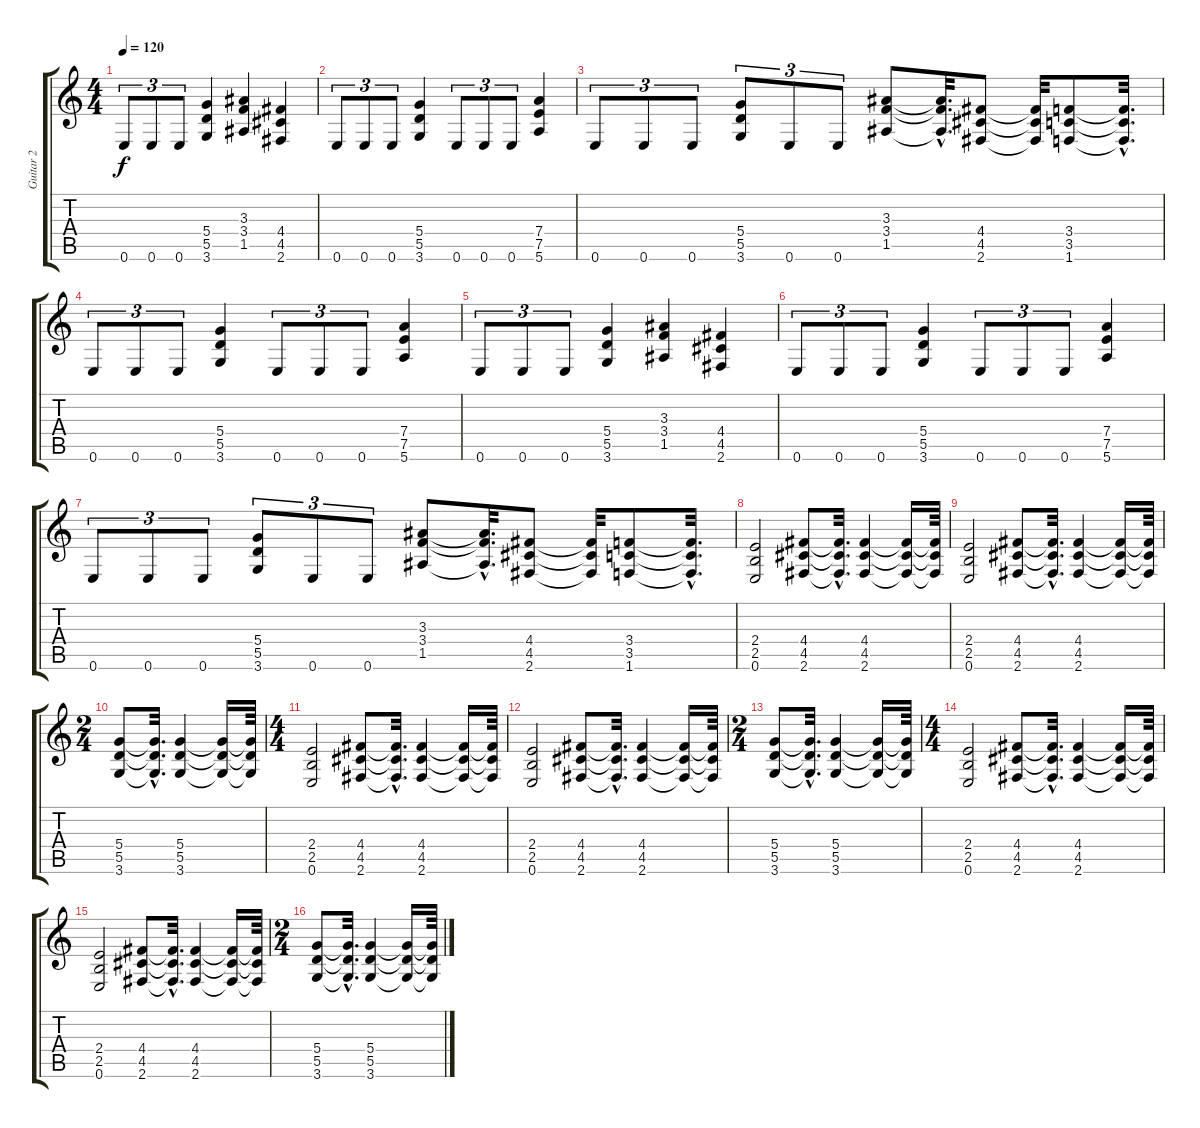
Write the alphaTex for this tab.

\track ("Guitar 2" "Guitar 2") {instrument distortionguitar}
\staff {score tabs}
\tuning (E4 B3 G3 D3 A2 E2) {hide}
\ts (4 4)
\tempo 120
\clef g2
\ks c
0.6.8{tu (3 2) dy f} 0.6.8{tu (3 2)} 0.6.8{tu (3 2)} (5.4 5.5 3.6).4 (3.3 3.4 1.5).4 (4.4 4.5 2.6).4 |
0.6.8{tu (3 2)} 0.6.8{tu (3 2)} 0.6.8{tu (3 2)} (5.4 5.5 3.6).4 0.6.8{tu (3 2)} 0.6.8{tu (3 2)} 0.6.8{tu (3 2)} (7.4 7.5 5.6).4 |
0.6.8{tu (3 2)} 0.6.8{tu (3 2)} 0.6.8{tu (3 2)} (5.4 5.5 3.6).8{tu (3 2)} 0.6.8{tu (3 2)} 0.6.8{tu (3 2)} (3.3 3.4 1.5).8 (3.3{hac t} 3.4{hac t} 1.5{hac t}).32{d} (4.4 4.5 2.6).8 (4.4{t} 4.5{t} 2.6{t}).32 (3.4 3.5 1.6).8 (3.4{hac t} 3.5{hac t} 1.6{hac t}).32{d} |
0.6.8{tu (3 2)} 0.6.8{tu (3 2)} 0.6.8{tu (3 2)} (5.4 5.5 3.6).4 0.6.8{tu (3 2)} 0.6.8{tu (3 2)} 0.6.8{tu (3 2)} (7.4 7.5 5.6).4 |
0.6.8{tu (3 2)} 0.6.8{tu (3 2)} 0.6.8{tu (3 2)} (5.4 5.5 3.6).4 (3.3 3.4 1.5).4 (4.4 4.5 2.6).4 |
0.6.8{tu (3 2)} 0.6.8{tu (3 2)} 0.6.8{tu (3 2)} (5.4 5.5 3.6).4 0.6.8{tu (3 2)} 0.6.8{tu (3 2)} 0.6.8{tu (3 2)} (7.4 7.5 5.6).4 |
0.6.8{tu (3 2)} 0.6.8{tu (3 2)} 0.6.8{tu (3 2)} (5.4 5.5 3.6).8{tu (3 2)} 0.6.8{tu (3 2)} 0.6.8{tu (3 2)} (3.3 3.4 1.5).8 (3.3{hac t} 3.4{hac t} 1.5{hac t}).32{d} (4.4 4.5 2.6).8 (4.4{t} 4.5{t} 2.6{t}).32 (3.4 3.5 1.6).8 (3.4{hac t} 3.5{hac t} 1.6{hac t}).32{d} |
(2.4 2.5 0.6).2 (4.4 4.5 2.6).8 (4.4{hac t} 4.5{hac t} 2.6{hac t}).32{d} (4.4 4.5 2.6).4 (4.4{t} 4.5{t} 2.6{t}).16 (4.4{t} 4.5{t} 2.6{t}).64 |
(2.4 2.5 0.6).2 (4.4 4.5 2.6).8 (4.4{hac t} 4.5{hac t} 2.6{hac t}).32{d} (4.4 4.5 2.6).4 (4.4{t} 4.5{t} 2.6{t}).16 (4.4{t} 4.5{t} 2.6{t}).64 |
\ts (2 4)
(5.4 5.5 3.6).8 (5.4{hac t} 5.5{hac t} 3.6{hac t}).32{d} (5.4 5.5 3.6).4 (5.4{t} 5.5{t} 3.6{t}).16 (5.4{t} 5.5{t} 3.6{t}).64 |
\ts (4 4)
(2.4 2.5 0.6).2 (4.4 4.5 2.6).8 (4.4{hac t} 4.5{hac t} 2.6{hac t}).32{d} (4.4 4.5 2.6).4 (4.4{t} 4.5{t} 2.6{t}).16 (4.4{t} 4.5{t} 2.6{t}).64 |
(2.4 2.5 0.6).2 (4.4 4.5 2.6).8 (4.4{hac t} 4.5{hac t} 2.6{hac t}).32{d} (4.4 4.5 2.6).4 (4.4{t} 4.5{t} 2.6{t}).16 (4.4{t} 4.5{t} 2.6{t}).64 |
\ts (2 4)
(5.4 5.5 3.6).8 (5.4{hac t} 5.5{hac t} 3.6{hac t}).32{d} (5.4 5.5 3.6).4 (5.4{t} 5.5{t} 3.6{t}).16 (5.4{t} 5.5{t} 3.6{t}).64 |
\ts (4 4)
(2.4 2.5 0.6).2 (4.4 4.5 2.6).8 (4.4{hac t} 4.5{hac t} 2.6{hac t}).32{d} (4.4 4.5 2.6).4 (4.4{t} 4.5{t} 2.6{t}).16 (4.4{t} 4.5{t} 2.6{t}).64 |
(2.4 2.5 0.6).2 (4.4 4.5 2.6).8 (4.4{hac t} 4.5{hac t} 2.6{hac t}).32{d} (4.4 4.5 2.6).4 (4.4{t} 4.5{t} 2.6{t}).16 (4.4{t} 4.5{t} 2.6{t}).64 |
\ts (2 4)
(5.4 5.5 3.6).8 (5.4{hac t} 5.5{hac t} 3.6{hac t}).32{d} (5.4 5.5 3.6).4 (5.4{t} 5.5{t} 3.6{t}).16 (5.4{t} 5.5{t} 3.6{t}).64
